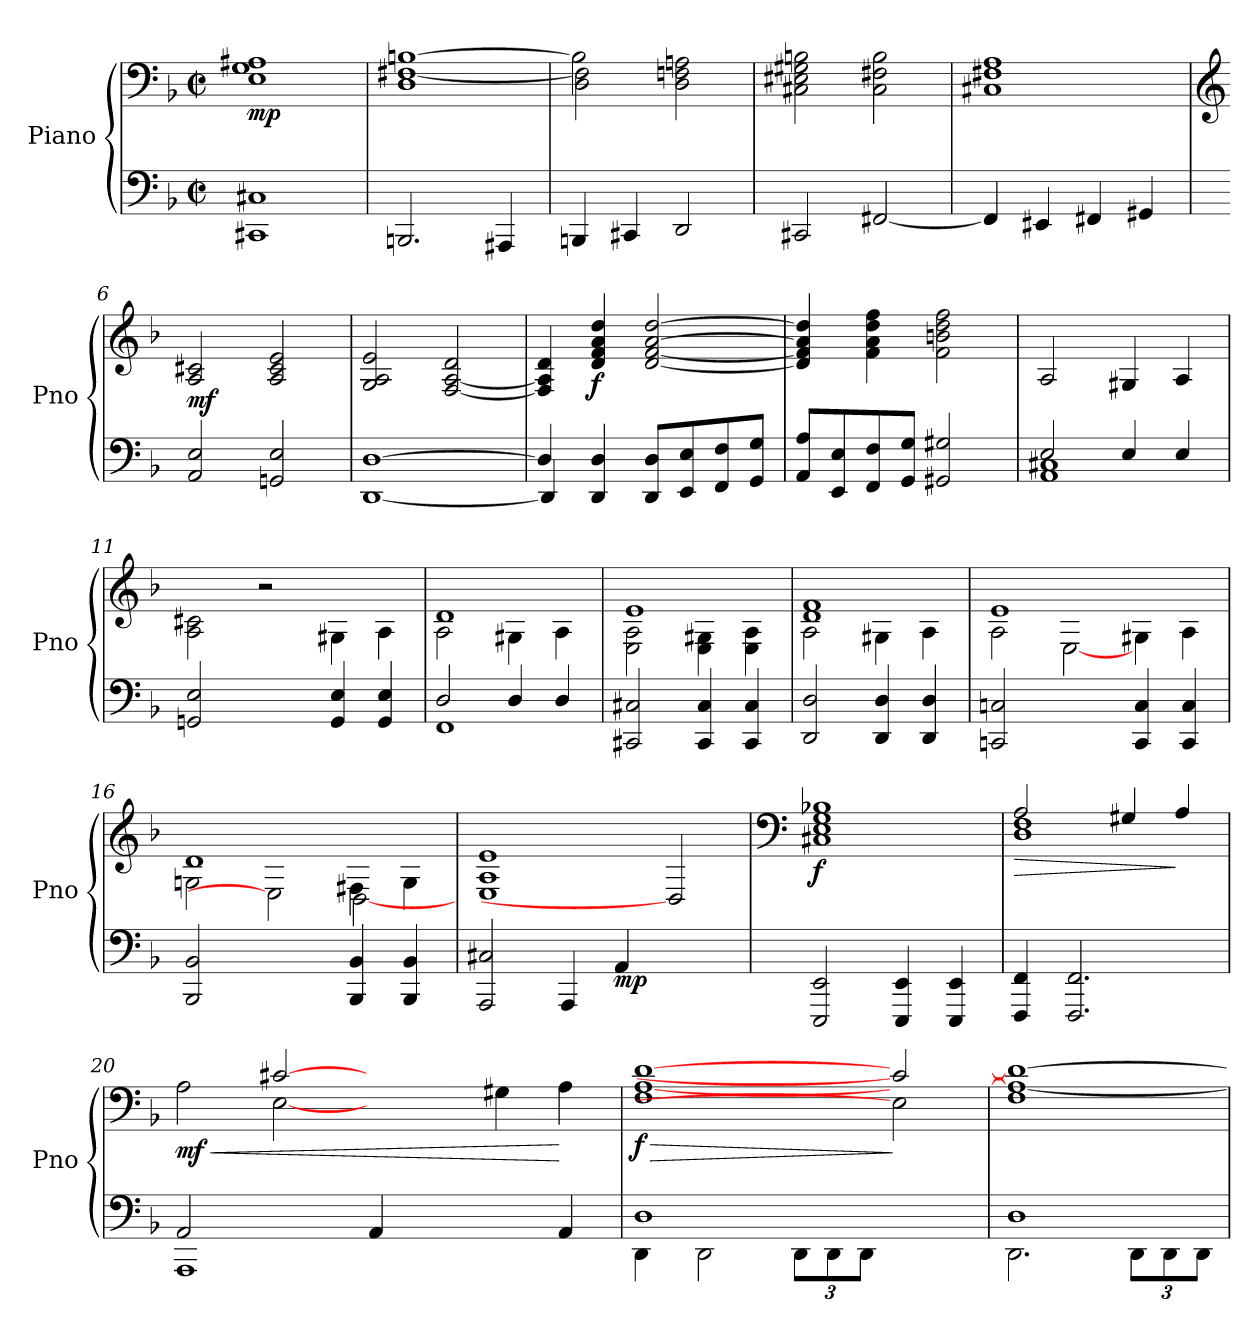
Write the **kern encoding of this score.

**kern	**kern	**dynam
*part1	*part1	*part1
*staff2	*staff1	*staff1/2
*I"Piano	*	*
*I'Pno	*	*
*clefF4	*clefF4	*
*k[b-]	*k[b-]	*
*M2/2	*M2/2	*
*met(c|)	*met(c|)	*
*MM120	*MM120	*
=1	=1	=1
*^	*	*
!	!	!	!LO:DY:b
1C#X	1CC#X	1E 1G 1A#X	mp
*v	*v	*	*
=2	=2	=2
*	*^	*
2.BBBn/	[1Bn	1D [1F#X	.
4AAA#X/	.	.	.
=3	=3	=3	=3
4BBBn/	2B\]	2D\ 2F#\]	.
4CC#X/	.	.	.
2DD/	2D\ 2Fn\ 2An\	2ryy	.
*	*v	*v	*
!!LO:LB:g=z
=4	=4	=4
2CC#X/	2C#X\ 2E#X\ 2G#X\ 2Bn\	.
[2FF#X/	2C#\ 2F#X\ 2B\	.
=5	=5	=5
*	*^	*
4FF#/]	1F#X 1A	1C#X	.
4EE#X/	.	.	.
4FF#X/	.	.	.
4GG#X/	.	.	.
*	*v	*v	*
=6	=6	=6
*	*clefG2	*
!	!	!LO:DY:b
2AA/ 2E/	2A/ 2c#X/	mf
2GGn/ 2E/	2A/ 2c#/ 2e/	.
!!LO:LB:g=z
=7	=7	=7
*^	*	*
[1D	[1DD	2G/ 2A/ 2e/	.
.	.	[2F/ [2A/ 2d/	.
=8	=8	=8	=8
4D/]	4DD/]	4F/] 4A/] 4d/	.
!	!	!	!LO:DY:b
2.ryy	4DD/ 4D/	4d/ 4f/ 4a/ 4dd/	f
.	8DD/ 8D/L	[2d/ [2f/ [2a/ [2dd/	.
.	8EE/ 8E/	.	.
.	8FF/ 8F/	.	.
.	8GG/ 8G/J	.	.
*v	*v	*	*
=9	=9	=9
8AA/ 8A/L	4d/] 4f/] 4a/] 4dd/]	.
8EE/ 8E/	.	.
8FF/ 8F/	4f\ 4a\ 4dd\ 4ff\	.
8GG/ 8G/J	.	.
2GG#X/ 2G#X/	2f\ 2bn\ 2dd\ 2ff\	.
!!LO:LB:g=z
=10	=10	=10
*^	*	*
2E/	1AA 1C#X	2A/	.
4E/	.	4G#X/	.
4E/	.	4A/	.
*v	*v	*	*
=11	=11	=11
2GGn/ 2E/	2A\ 2c#X\	.
2ryy	2r	.
4GG/ 4E/	4G#X\	.
4GG/ 4E/	4A\	.
=12	=12	=12
*^	*^	*
2D/	1FF	1d	2A\	.
4D/	.	.	4G#X\	.
4D/	.	.	4A\	.
*v	*v	*	*	*
!!LO:PB:g=z	!!
=13	=13	=13	=13
2CC#X/ 2C#X/	1e	2E\ 2A\	.
4CC#/ 4C#/	.	4E\ 4G#X\	.
4CC#/ 4C#/	.	4E\ 4A\	.
=14	=14	=14	=14
2DD/ 2D/	1d 1f	2A\	.
4DD/ 4D/	.	4G#X\	.
4DD/ 4D/	.	4A\	.
=15	=15	=15	=15
2CCn/ 2Cn/	1e	2A\	.
2ryy	.	[2E	.
4CC/ 4C/	4G#X\	2ryy	.
4CC/ 4C/	4A\	.	.
!!LO:LB:g=z	!!
=16	=16	=16	=16
2BBB-/ 2BB-/	1d	2Gn\	.
2ryy	.	2E]	.
4BBB-/ 4BB-/	4F#X\	[2D	.
4BBB-/ 4BB-/	4G\	.	.
=17	=17	=17	=17
*	*	*^	*
2AAA/ 2C#X/	1e	1A	1E	.
4AAA/	.	.	.	.
!	!	!	!	!LO:DY:b=2
4AA/	.	.	.	mp
2ryy	2ryy	2D]	2ryy	.
*	*v	*v	*v	*
=18	=18	=18
*	*clefF4	*
*	*^	*
*	*	*^	*
!	!	!	!	!LO:DY:b
*	*v	*v	*v	*
2EEE/ 2EE/	1C#X 1E 1G 1B-X	f
4EEE/ 4EE/	.	.
4EEE/ 4EE/	.	.
!!LO:LB:g=z
=19	=19	=19
!	!	!LO:HP:b
*	*^	*
4FFF/ 4FF/	2A/	1D 1F	>
2.FFF/ 2.FF/	.	.	.
.	4G#X/	.	.
.	4A/	.	]
=20	=20	=20	=20
*^	*	*	*
!	!	!	!	!LO:HP:b
!	!	!	!	!LO:DY:n=1:b
2AA/	1AAA	2A\	2ryy	< mf
2ryy	.	[2c#X	[2E	.
2ryy	4AA/	2ryy	1ryy	.
.	2.ryy	.	.	.
4ryy	.	4G#X\	.	.
4AA/	.	4A\	.	[
!!LO:LB:g=z	!!
=21	=21	=21	=21	=21
!	!	!	!	!LO:HP:b
!	!	!	!	!LO:DY:n=1:b
1D	4DD\	[1d	1F [1A	> f
.	2DD\	.	.	.
*	*Xbrackettup	*	*	*
.	12DD\L	.	.	.
.	12DD\	.	.	.
.	12DD\J	.	.	.
2ryy	2ryy	2c#]	2E]	]
=22	=22	=22	=22	=22
1D	2.DD\	1d_	1F 1A_	.
.	12DD\L	.	.	.
.	12DD\	.	.	.
.	12DD\J	.	.	.
*v	*v	*	*	*
*	*v	*v	*
=	=	=
*-	*-	*-
